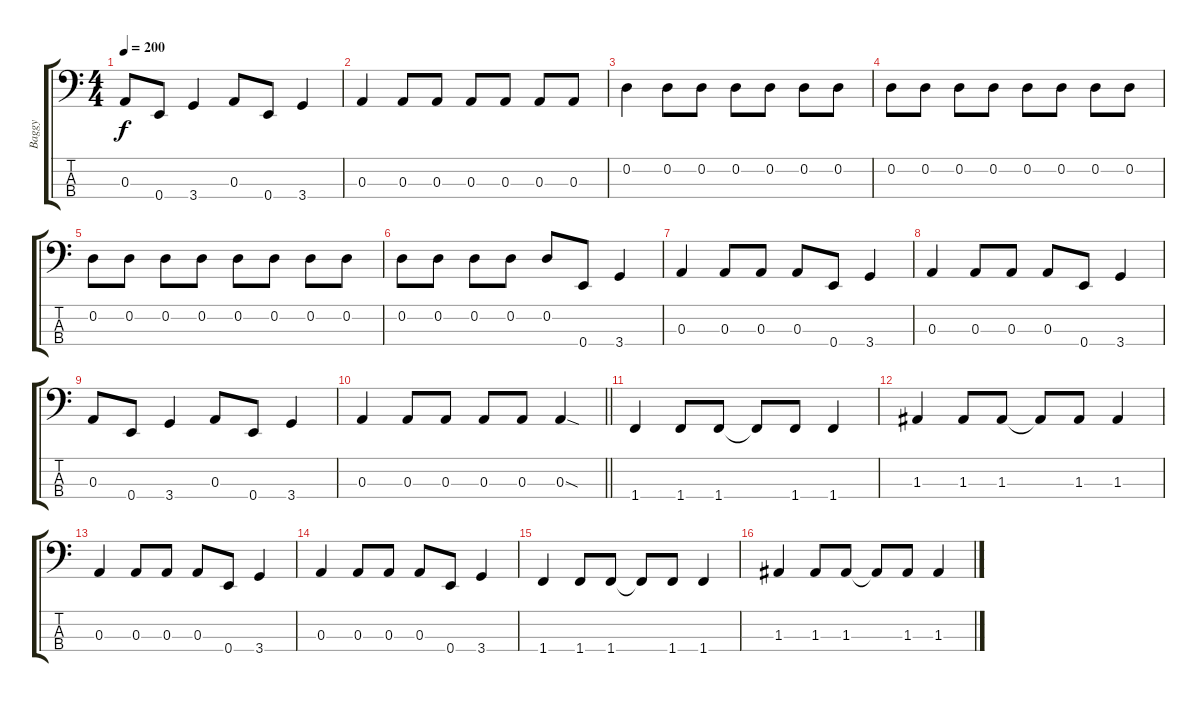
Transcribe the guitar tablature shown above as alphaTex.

\track ("Baggy" "Baggy") {instrument electricbasspick}
\staff {score tabs}
\tuning (G2 D2 A1 E1) {hide}
\ts (4 4)
\tempo 200
\clef f4
\ks c
0.3.8{dy f} 0.4.8 3.4.4 0.3.8 0.4.8 3.4.4 |
0.3.4 0.3.8 0.3.8 0.3.8 0.3.8 0.3.8 0.3.8 |
0.2.4 0.2.8 0.2.8 0.2.8 0.2.8 0.2.8 0.2.8 |
0.2.8 0.2.8 0.2.8 0.2.8 0.2.8 0.2.8 0.2.8 0.2.8 |
0.2.8 0.2.8 0.2.8 0.2.8 0.2.8 0.2.8 0.2.8 0.2.8 |
0.2.8 0.2.8 0.2.8 0.2.8 0.2.8 0.4.8 3.4.4 |
0.3.4 0.3.8 0.3.8 0.3.8 0.4.8 3.4.4 |
0.3.4 0.3.8 0.3.8 0.3.8 0.4.8 3.4.4 |
0.3.8 0.4.8 3.4.4 0.3.8 0.4.8 3.4.4 |
\barLineRight lightlight
0.3.4 0.3.8 0.3.8 0.3.8 0.3.8 0.3{sod}.4 |
1.4.4 1.4.8 1.4.8 1.4{t}.8 1.4.8 1.4.4 |
1.3.4 1.3.8 1.3.8 1.3{t}.8 1.3.8 1.3.4 |
0.3.4 0.3.8 0.3.8 0.3.8 0.4.8 3.4.4 |
0.3.4 0.3.8 0.3.8 0.3.8 0.4.8 3.4.4 |
1.4.4 1.4.8 1.4.8 1.4{t}.8 1.4.8 1.4.4 |
1.3.4 1.3.8 1.3.8 1.3{t}.8 1.3.8 1.3.4
